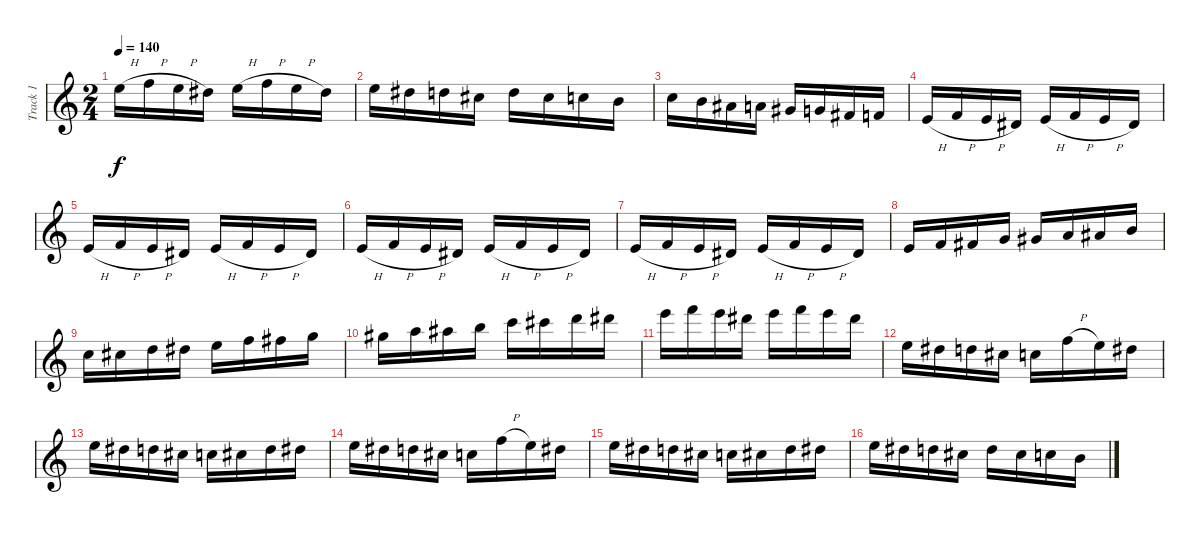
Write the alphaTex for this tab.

\track ("Track 1" "Track 1") {mute instrument banjo}
\staff {score}
\tuning (D4 B3 G3 D3 G4) {hide}
\displaytranspose 12
\ts (2 4)
\tempo 140
\clef g2
\ks c
2.1{h}.16{dy f} 3.1{h}.16 2.1{h}.16 1.1.16 2.1{h}.16 3.1{h}.16 2.1{h}.16 1.1.16 |
2.1.16 4.2.16 0.1.16 2.2.16 0.1.16 2.2.16 5.3.16 0.2.16 |
5.3.16 0.2.16 3.3.16 2.3.16 1.3.16 0.3.16 4.4.16 3.4.16 |
2.4{h}.16 3.4{h}.16 2.4{h}.16 1.4.16 2.4{h}.16 3.4{h}.16 2.4{h}.16 1.4.16 |
2.4{h}.16 3.4{h}.16 2.4{h}.16 1.4.16 2.4{h}.16 3.4{h}.16 2.4{h}.16 1.4.16 |
2.4{h}.16 3.4{h}.16 2.4{h}.16 1.4.16 2.4{h}.16 3.4{h}.16 2.4{h}.16 1.4.16 |
2.4{h}.16 3.4{h}.16 2.4{h}.16 1.4.16 2.4{h}.16 3.4{h}.16 2.4{h}.16 1.4.16 |
2.4.16 3.4.16 4.4.16 5.4.16 6.4.16 7.4.16 8.4.16 9.4.16 |
5.3.16 6.3.16 7.3.16 8.3.16 9.3.16 10.3.16 11.3.16 12.3.16 |
9.2.16 10.2.16 11.2.16 12.2.16 10.1.16 11.1.16 12.1.16 13.1.16 |
14.1.16 15.1.16 14.1.16 13.1.16 14.1.16 15.1.16 14.1.16 13.1.16 |
2.1.16 4.2.16 0.1.16 2.2.16 5.3.16 3.1{h}.16 2.1.16 4.2.16 |
2.1.16 4.2.16 0.1.16 2.2.16 5.3.16 2.2.16 0.1.16 4.2.16 |
2.1.16 4.2.16 0.1.16 2.2.16 5.3.16 3.1{h}.16 2.1.16 4.2.16 |
2.1.16 4.2.16 0.1.16 2.2.16 5.3.16 2.2.16 0.1.16 4.2.16 |
2.1.16 4.2.16 0.1.16 2.2.16 0.1.16 2.2.16 5.3.16 0.2.16
